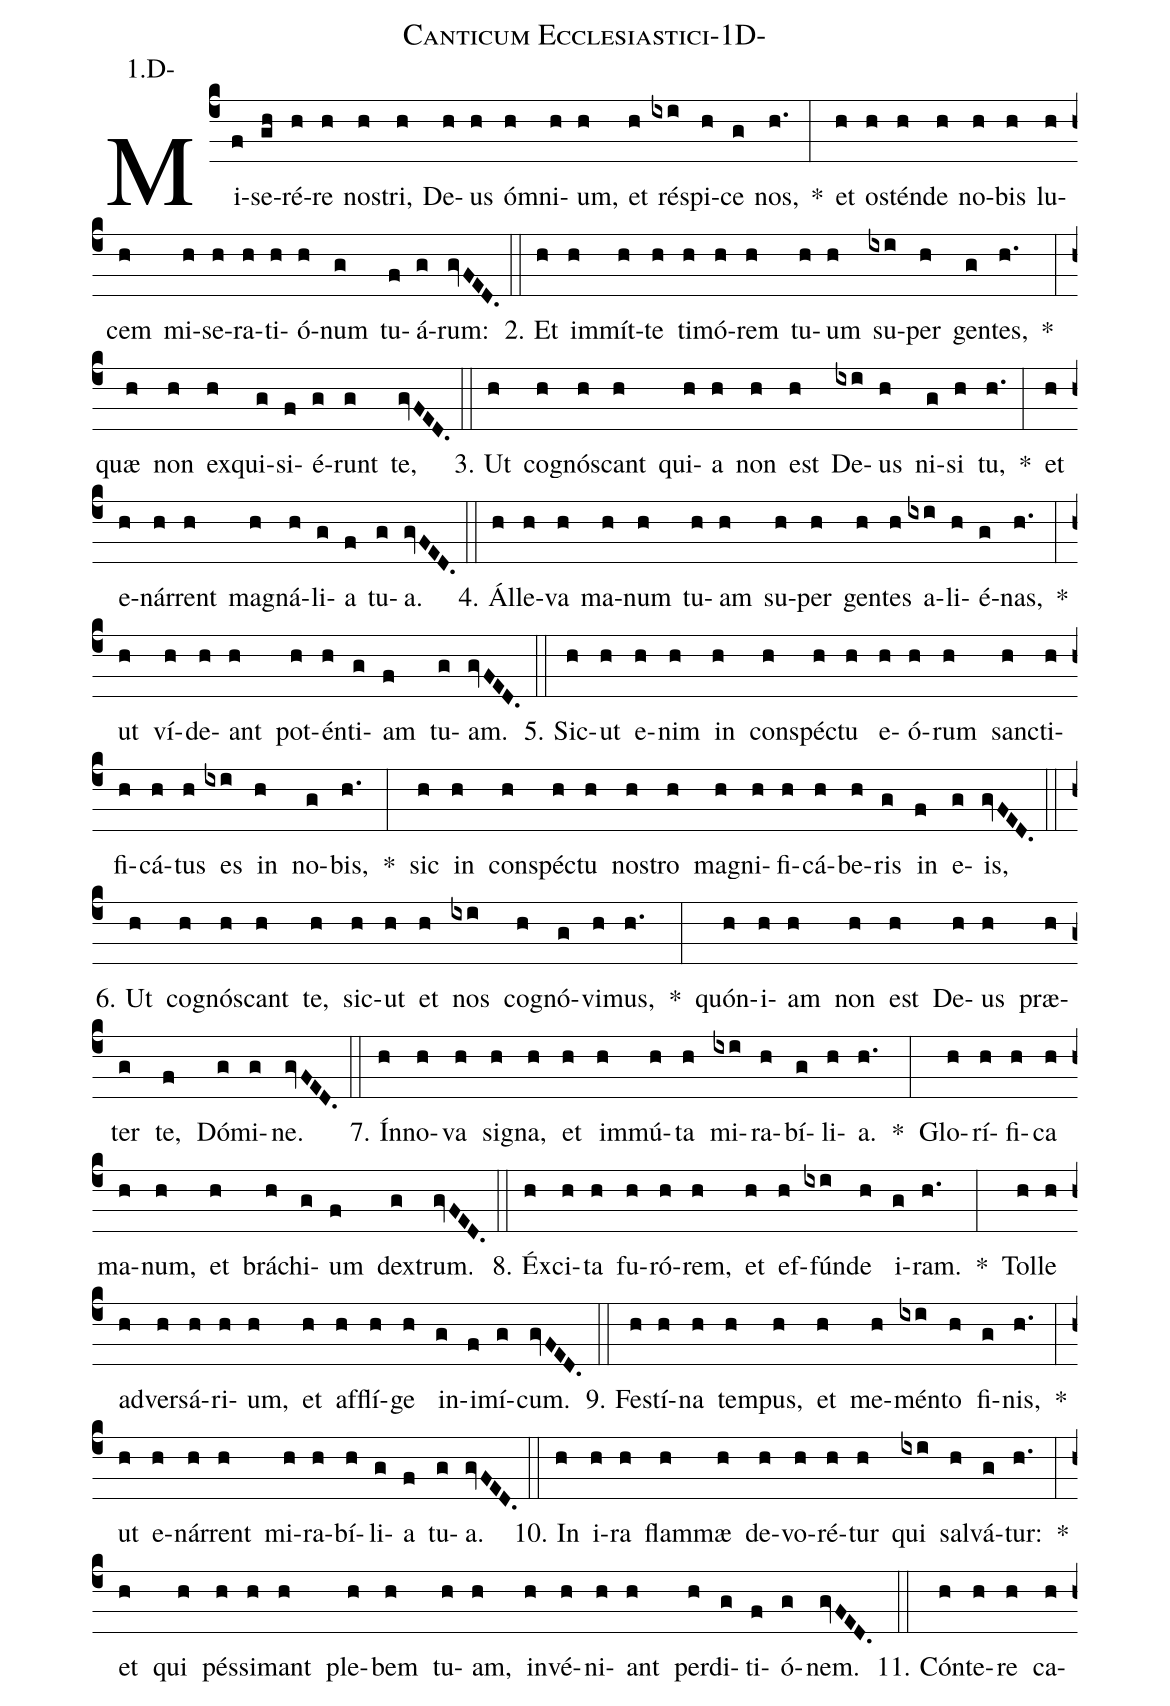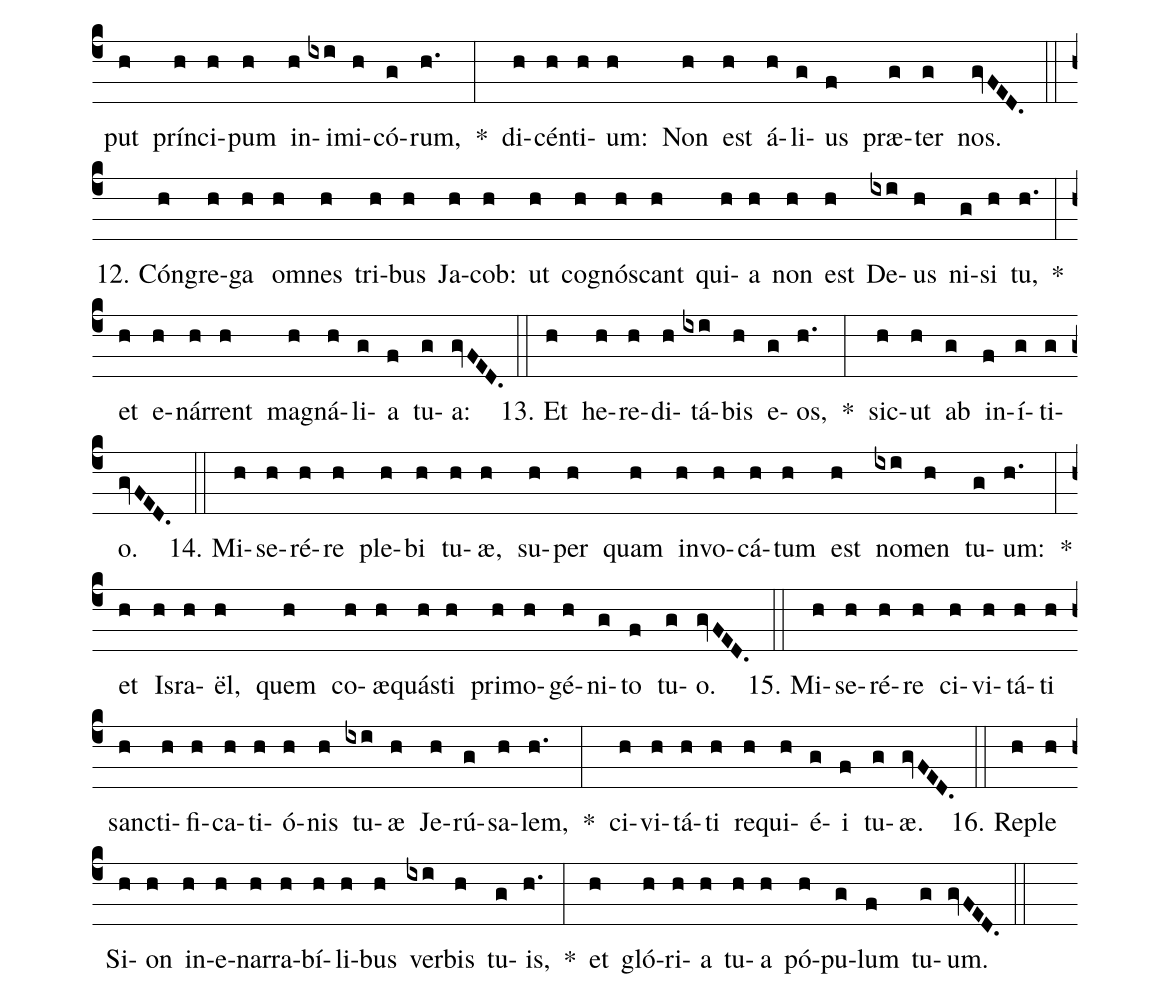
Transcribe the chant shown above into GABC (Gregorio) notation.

name: Canticum Ecclesiastici-1D-;
annotation: 1.D-;
%%
(c4)Mi(f)se(gh)ré(h)re(h) nos(h)tri,(h) De(h)us(h) óm(h)ni(h)um,(h) et(h) ré(ixi)spi(h)ce(g) nos,(h.) *(:) et(h) os(h)tén(h)de(h) no(h)bis(h) lu(h)cem(h) mi(h)se(h)ra(h)ti(h)ó(h)num(g) tu(f)á(g)rum:(gvFED.) (::)
2. Et(h) im(h)mít(h)te(h) ti(h)mó(h)rem(h) tu(h)um(h) su(ixi)per(h) gen(g)tes,(h.) *(:) quæ(h) non(h) ex(h)qui(g)si(f)é(g)runt(g) te,(gvFED.) (::)
3. Ut(h) co(h)gnós(h)cant(h) qui(h)a(h) non(h) est(h) De(ixi)us(h) ni(g)si(h) tu,(h.) *(:) et(h) e(h)nár(h)rent(h) ma(h)gná(h)li(g)a(f) tu(g)a.(gvFED.) (::)
4. Ál(h)le(h)va(h) ma(h)num(h) tu(h)am(h) su(h)per(h) gen(h)tes(h) a(ixi)li(h)é(g)nas,(h.) *(:) ut(h) ví(h)de(h)ant(h) pot(h)én(h)ti(g)am(f) tu(g)am.(gvFED.) (::)
5. Sic(h)ut(h) e(h)nim(h) in(h) con(h)spéc(h)tu(h) e(h)ó(h)rum(h) sanc(h)ti(h)fi(h)cá(h)tus(h) es(ixi) in(h) no(g)bis,(h.) *(:) sic(h) in(h) con(h)spéc(h)tu(h) nos(h)tro(h) ma(h)gni(h)fi(h)cá(h)be(h)ris(g) in(f) e(g)is,(gvFED.) (::)
6. Ut(h) co(h)gnós(h)cant(h) te,(h) sic(h)ut(h) et(h) nos(ixi) co(h)gnó(g)vi(h)mus,(h.) *(:) quón(h)i(h)am(h) non(h) est(h) De(h)us(h) præ(h)ter(g) te,(f) Dó(g)mi(g)ne.(gvFED.) (::)
7. Ín(h)no(h)va(h) si(h)gna,(h) et(h) im(h)mú(h)ta(h) mi(ixi)ra(h)bí(g)li(h)a.(h.) *(:) Glo(h)rí(h)fi(h)ca(h) ma(h)num,(h) et(h) brá(h)chi(g)um(f) dex(g)trum.(gvFED.) (::)
8. Éx(h)ci(h)ta(h) fu(h)ró(h)rem,(h) et(h) ef(h)fún(ixi)de(h) i(g)ram.(h.) *(:) Tol(h)le(h) ad(h)ver(h)sá(h)ri(h)um,(h) et(h) af(h)flí(h)ge(h) in(g)i(f)mí(g)cum.(gvFED.) (::)
9. Fes(h)tí(h)na(h) tem(h)pus,(h) et(h) me(h)mén(ixi)to(h) fi(g)nis,(h.) *(:) ut(h) e(h)nár(h)rent(h) mi(h)ra(h)bí(h)li(g)a(f) tu(g)a.(gvFED.) (::)
10. In(h) i(h)ra(h) flam(h)mæ(h) de(h)vo(h)ré(h)tur(h) qui(ixi) sal(h)vá(g)tur:(h.) *(:) et(h) qui(h) pés(h)si(h)mant(h) ple(h)bem(h) tu(h)am,(h) in(h)vé(h)ni(h)ant(h) per(h)di(g)ti(f)ó(g)nem.(gvFED.) (::)
11. Cón(h)te(h)re(h) ca(h)put(h) prín(h)ci(h)pum(h) in(h)i(ixi)mi(h)có(g)rum,(h.) *(:) di(h)cén(h)ti(h)um:(h) Non(h) est(h) á(h)li(g)us(f) præ(g)ter(g) nos.(gvFED.) (::)
12. Cón(h)gre(h)ga(h) om(h)nes(h) tri(h)bus(h) Ja(h)cob:(h) ut(h) co(h)gnós(h)cant(h) qui(h)a(h) non(h) est(h) De(ixi)us(h) ni(g)si(h) tu,(h.) *(:) et(h) e(h)nár(h)rent(h) ma(h)gná(h)li(g)a(f) tu(g)a:(gvFED.) (::)
13. Et(h) he(h)re(h)di(h)tá(ixi)bis(h) e(g)os,(h.) *(:) sic(h)ut(h) ab(g) in(f)í(g)ti(g)o.(gvFED.) (::)
14. Mi(h)se(h)ré(h)re(h) ple(h)bi(h) tu(h)æ,(h) su(h)per(h) quam(h) in(h)vo(h)cá(h)tum(h) est(h) no(ixi)men(h) tu(g)um:(h.) *(:) et(h) Is(h)ra(h)ël,(h) quem(h) co(h)æ(h)quás(h)ti(h) pri(h)mo(h)gé(h)ni(g)to(f) tu(g)o.(gvFED.) (::)
15. Mi(h)se(h)ré(h)re(h) ci(h)vi(h)tá(h)ti(h) sanc(h)ti(h)fi(h)ca(h)ti(h)ó(h)nis(h) tu(ixi)æ(h) Je(h)rú(g)sa(h)lem,(h.) *(:) ci(h)vi(h)tá(h)ti(h) re(h)qui(h)é(g)i(f) tu(g)æ.(gvFED.) (::)
16. Re(h)ple(h) Si(h)on(h) in(h)e(h)nar(h)ra(h)bí(h)li(h)bus(h) ver(ixi)bis(h) tu(g)is,(h.) *(:) et(h) gló(h)ri(h)a(h) tu(h)a(h) pó(h)pu(g)lum(f) tu(g)um.(gvFED.) (::)
